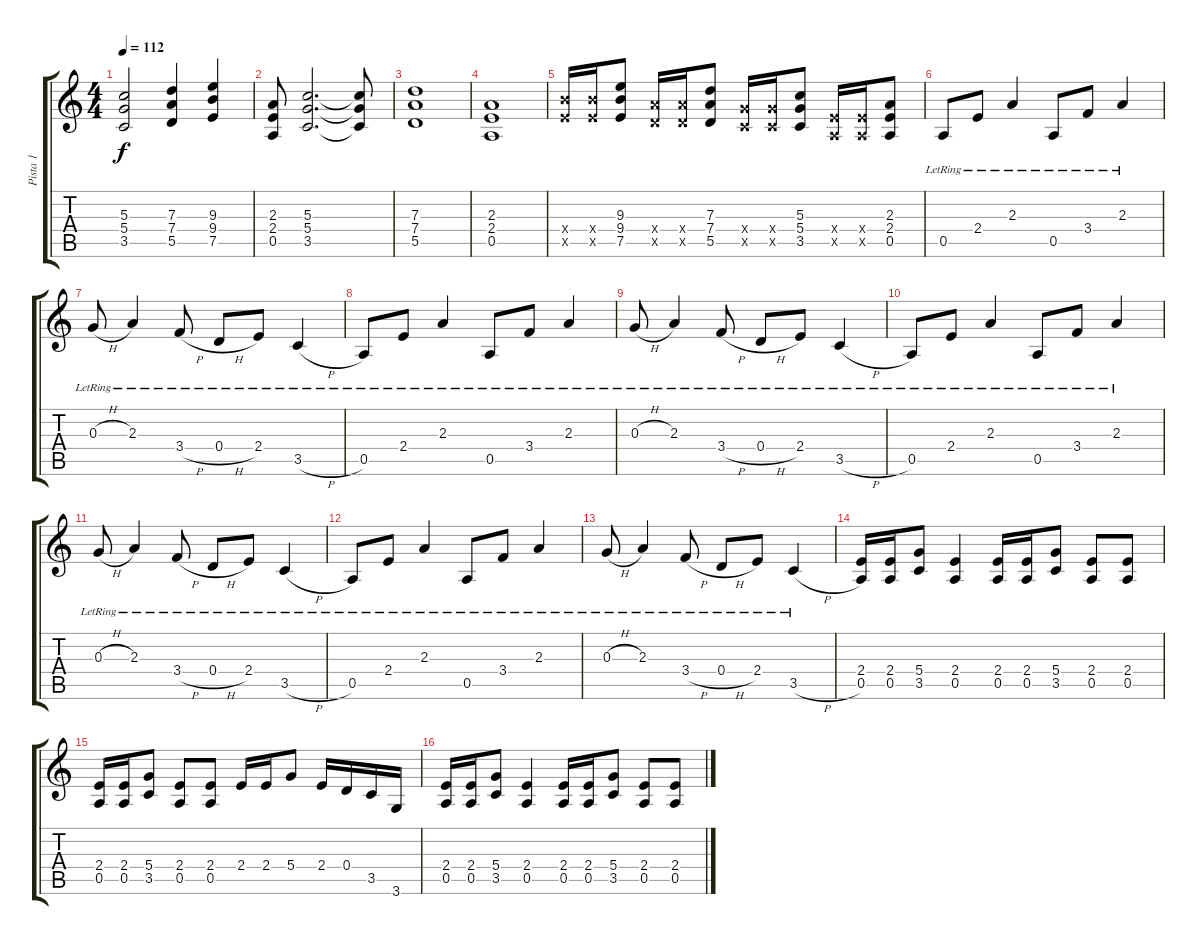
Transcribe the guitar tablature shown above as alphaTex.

\track ("Pista 1" "Pista 1") {instrument electricguitarclean}
\staff {score tabs}
\tuning (E4 B3 G3 D3 A2 E2) {hide}
\ts (4 4)
\tempo 112
\clef g2
\ks c
(5.3 5.4 3.5).2{dy f} (7.3 7.4 5.5).4 (9.3 9.4 7.5).4 |
(2.3 2.4 0.5).8 (5.3 5.4 3.5).2{d} (5.3{t} 5.4{t} 3.5{t}).8 |
(7.3 7.4 5.5).1 |
(2.3 2.4 0.5).1 |
(9.4{x} 7.5{x}).16 (9.4{x} 7.5{x}).16 (9.3 9.4 7.5).8 (7.4{x} 5.5{x}).16 (7.4{x} 5.5{x}).16 (7.3 7.4 5.5).8 (5.4{x} 3.5{x}).16 (5.4{x} 3.5{x}).16 (5.3 5.4 3.5).8 (2.4{x} 0.5{x}).16 (2.4{x} 0.5{x}).16 (2.3 2.4 0.5).8 |
0.5{lr}.8{volume 13 instrument electricguitarclean} 2.4{lr}.8 2.3{lr}.4 0.5{lr}.8 3.4{lr}.8 2.3{lr}.4 |
0.3{h lr}.8 2.3{lr}.4 3.4{h lr}.8 0.4{h lr}.8 2.4{lr}.8 3.5{h lr}.4 |
0.5{lr}.8 2.4{lr}.8 2.3{lr}.4 0.5{lr}.8 3.4{lr}.8 2.3{lr}.4 |
0.3{h lr}.8 2.3{lr}.4 3.4{h lr}.8 0.4{h lr}.8 2.4{lr}.8 3.5{h lr}.4 |
0.5{lr}.8 2.4{lr}.8 2.3{lr}.4 0.5{lr}.8 3.4{lr}.8 2.3{lr}.4 |
0.3{h lr}.8 2.3{lr}.4 3.4{h lr}.8 0.4{h lr}.8 2.4{lr}.8 3.5{h lr}.4 |
0.5{lr}.8 2.4{lr}.8 2.3{lr}.4 0.5{lr}.8 3.4{lr}.8 2.3{lr}.4 |
0.3{h lr}.8 2.3{lr}.4 3.4{h lr}.8 0.4{h lr}.8 2.4{lr}.8 3.5{h lr}.4 |
(2.4 0.5).16{instrument overdrivenguitar} (2.4 0.5).16 (5.4 3.5).8 (2.4 0.5).4 (2.4 0.5).16 (2.4 0.5).16 (5.4 3.5).8 (2.4 0.5).8 (2.4 0.5).8 |
(2.4 0.5).16 (2.4 0.5).16 (5.4 3.5).8 (2.4 0.5).8 (2.4 0.5).8 2.4.16 2.4.16 5.4.8 2.4.16 0.4.16 3.5.16 3.6.16 |
(2.4 0.5).16 (2.4 0.5).16 (5.4 3.5).8 (2.4 0.5).4 (2.4 0.5).16 (2.4 0.5).16 (5.4 3.5).8 (2.4 0.5).8 (2.4 0.5).8
